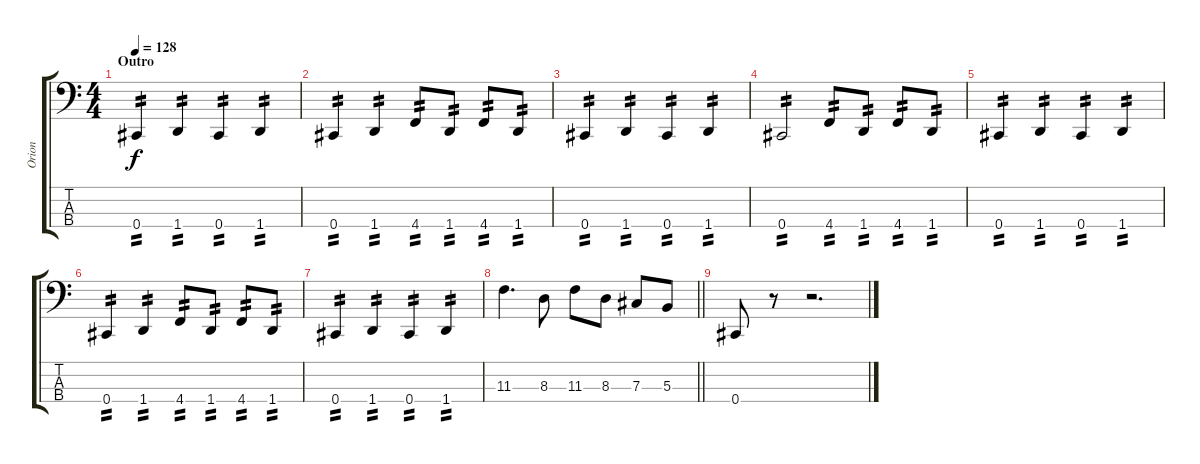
\track ("Orion" "Orion") {instrument electricbassfinger}
\staff {score tabs}
\tuning (E2 B1 Gb1 Db1) {hide}
\ts (4 4)
\section ("" "Outro")
\tempo 128
\clef f4
\ks c
0.4.4{tp 2 dy f} 1.4.4{tp 2} 0.4.4{tp 2} 1.4.4{tp 2} |
0.4.4{tp 2} 1.4.4{tp 2} 4.4.8{tp 2} 1.4.8{tp 2} 4.4.8{tp 2} 1.4.8{tp 2} |
0.4.4{tp 2} 1.4.4{tp 2} 0.4.4{tp 2} 1.4.4{tp 2} |
0.4.2{tp 2} 4.4.8{tp 2} 1.4.8{tp 2} 4.4.8{tp 2} 1.4.8{tp 2} |
0.4.4{tp 2} 1.4.4{tp 2} 0.4.4{tp 2} 1.4.4{tp 2} |
0.4.4{tp 2} 1.4.4{tp 2} 4.4.8{tp 2} 1.4.8{tp 2} 4.4.8{tp 2} 1.4.8{tp 2} |
0.4.4{tp 2} 1.4.4{tp 2} 0.4.4{tp 2} 1.4.4{tp 2} |
\barLineRight lightlight
11.3.4{d} 8.3.8 11.3.8 8.3.8 7.3.8 5.3.8 |
0.4.8 r.8 r.2{d}
